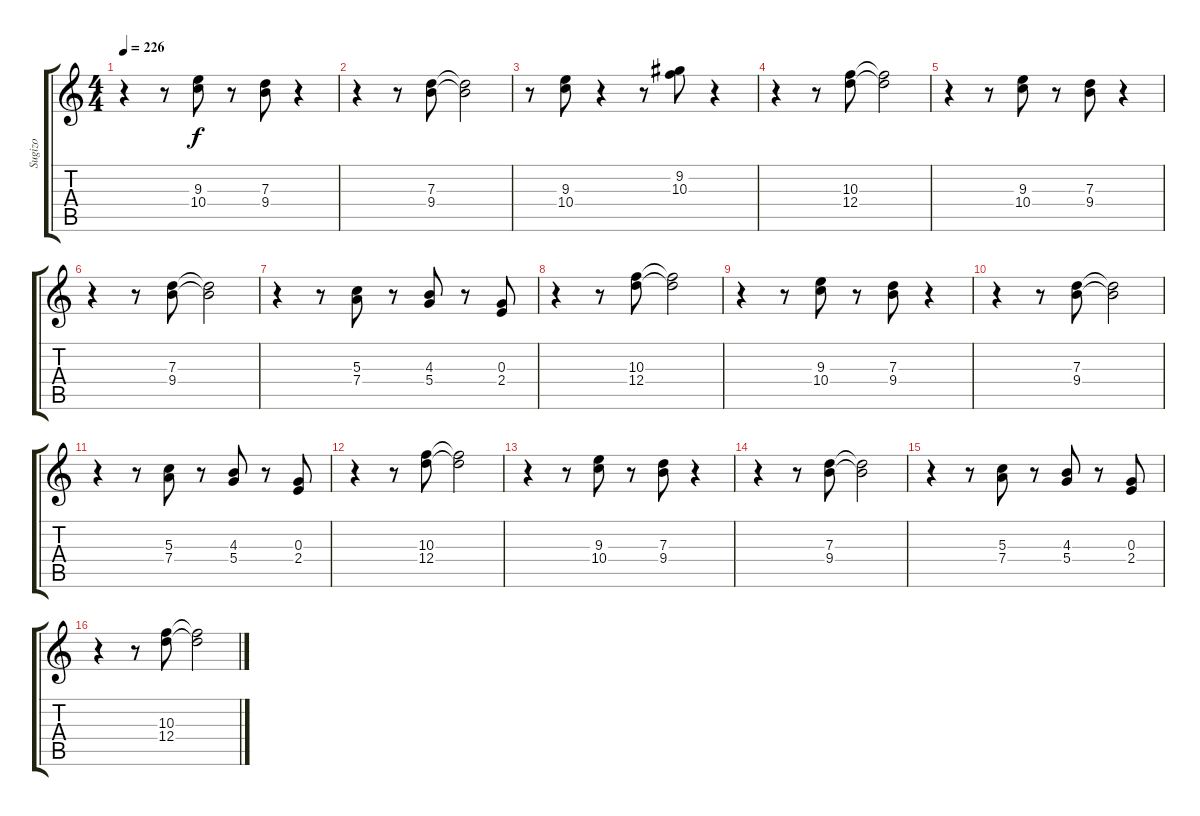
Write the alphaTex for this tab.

\track ("Sugizo" "Sugizo") {instrument distortionguitar}
\staff {score tabs}
\tuning (E4 B3 G3 D3 A2 E2) {hide}
\ts (4 4)
\tempo 226
\clef g2
\ks c
r.4{dy f} r.8 (9.3 10.4).8 r.8 (7.3 9.4).8 r.4 |
r.4 r.8 (7.3 9.4).8 (7.3{t} 9.4{t}).2 |
r.8 (9.3 10.4).8 r.4 r.8 (9.2 10.3).8 r.4 |
r.4 r.8 (10.3 12.4).8 (10.3{t} 12.4{t}).2 |
r.4 r.8 (9.3 10.4).8 r.8 (7.3 9.4).8 r.4 |
r.4 r.8 (7.3 9.4).8 (7.3{t} 9.4{t}).2 |
r.4 r.8 (5.3 7.4).8 r.8 (4.3 5.4).8 r.8 (0.3 2.4).8 |
r.4 r.8 (10.3 12.4).8 (10.3{t} 12.4{t}).2 |
r.4 r.8 (9.3 10.4).8 r.8 (7.3 9.4).8 r.4 |
r.4 r.8 (7.3 9.4).8 (7.3{t} 9.4{t}).2 |
r.4 r.8 (5.3 7.4).8 r.8 (4.3 5.4).8 r.8 (0.3 2.4).8 |
r.4 r.8 (10.3 12.4).8 (10.3{t} 12.4{t}).2 |
r.4 r.8 (9.3 10.4).8 r.8 (7.3 9.4).8 r.4 |
r.4 r.8 (7.3 9.4).8 (7.3{t} 9.4{t}).2 |
r.4 r.8 (5.3 7.4).8 r.8 (4.3 5.4).8 r.8 (0.3 2.4).8 |
r.4 r.8 (10.3 12.4).8 (10.3{t} 12.4{t}).2
